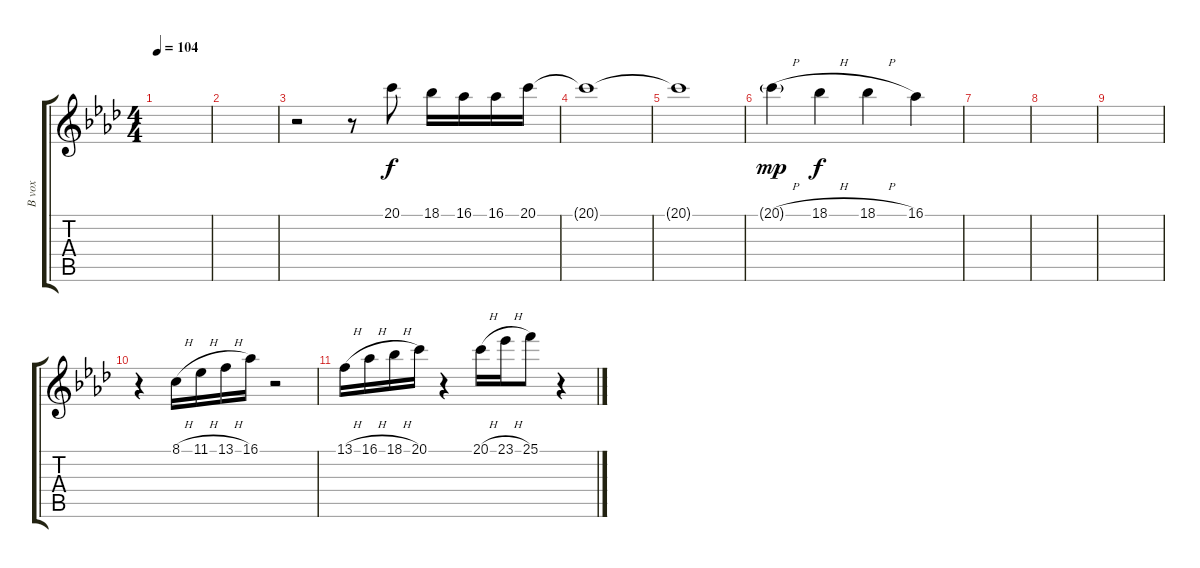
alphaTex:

\track ("B vox" "B vox") {instrument synthvoice}
\staff {score tabs}
\tuning (E4 B3 G3 D3 A2 E2) {hide}
\ts (4 4)
\tempo 104
\clef g2
\ks ab
|
|
r.2 r.8 20.1.8 18.1.16 16.1.16 16.1.16 20.1.16 |
20.1{t}.1 |
20.1{t}.1 |
20.1{h g}.4{dy mp} 18.1{h}.4{dy f} 18.1{h}.4 16.1.4 |
|
|
|
r.4 8.1{h}.16{volume 15} 11.1{h}.16 13.1{h}.16 16.1.16 r.2 |
13.1{h}.16 16.1{h}.16 18.1{h}.16 20.1.16 r.4 20.1{h}.16 23.1{h}.16 25.1.8 r.4
